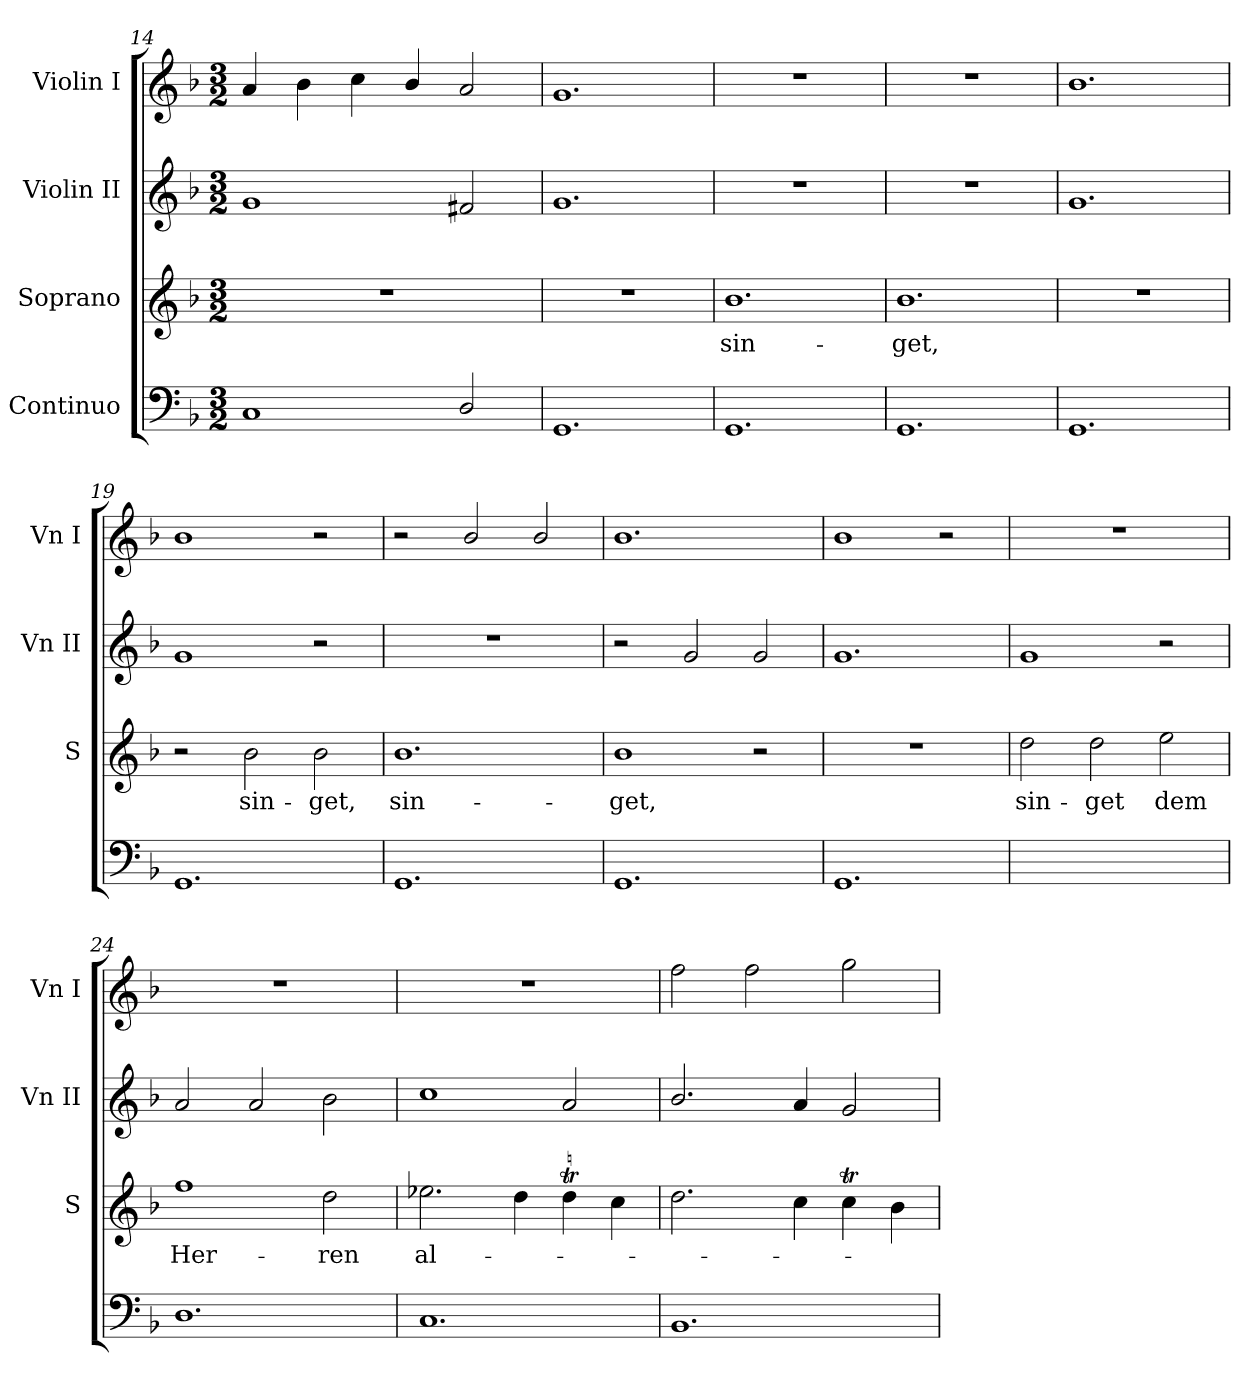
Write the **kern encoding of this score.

**kern	**text	**kern	**text	**kern	**kern
*part4	*part4	*part3	*part3	*part2	*part1
*staff4	*staff4	*staff3	*staff3	*staff2	*staff1
*I"Continuo	*	*I"Soprano	*	*I"Violin II	*I"Violin I
*	*	*I'S	*	*I'Vn II	*I'Vn I
*clefF4	*	*clefG2	*	*clefG2	*clefG2
*k[b-]	*	*k[b-]	*	*k[b-]	*k[b-]
*F:	*	*F:	*	*F:	*F:
*M3/2	*	*M3/2	*	*M3/2	*M3/2
=14	=14	=14	=14	=14	=14
!	!	!LO:N:vis=1	!	!	!
1C	.	1.r	.	1g	4a
.	.	.	.	.	4b-
.	.	.	.	.	4cc
.	.	.	.	.	4b-/
2D/	.	.	.	2f#X	2a
=15	=15	=15	=15	=15	=15
!	!	!LO:N:vis=1	!	!	!
1.GG	.	1.r	.	1.g	1.g
=16	=16	=16	=16	=16	=16
!	!	!	!LO:LY:b	!LO:N:vis=1	!LO:N:vis=1
1.GG	.	1.b-	sin-	1.r	1.r
=17	=17	=17	=17	=17	=17
!	!	!	!LO:LY:b	!LO:N:vis=1	!LO:N:vis=1
1.GG	.	1.b-	-get,	1.r	1.r
=18	=18	=18	=18	=18	=18
!	!	!LO:N:vis=1	!	!	!
1.GG	.	1.r	.	1.g	1.b-
=19	=19	=19	=19	=19	=19
1.GG	.	2r	.	1g	1b-
!	!	!	!LO:LY:b	!	!
.	.	2b-	sin-	.	.
!	!	!	!LO:LY:b	!	!
.	.	2b-	-get,	2r	2r
=20	=20	=20	=20	=20	=20
!	!	!	!LO:LY:b	!LO:N:vis=1	!
1.GG	.	1.b-	sin-	1.r	2r
.	.	.	.	.	2b-/
.	.	.	.	.	2b-/
=21	=21	=21	=21	=21	=21
!	!	!	!LO:LY:b	!	!
1.GG	.	1b-	-get,	2r	1.b-
.	.	.	.	2g	.
.	.	2r	.	2g	.
=22	=22	=22	=22	=22	=22
!	!	!LO:N:vis=1	!	!	!
1.GG	.	1.r	.	1.g	1b-
.	.	.	.	.	2r
=23	=23	=23	=23	=23	=23
!	!LO:LY:b	!	!LO:LY:b	!	!LO:N:vis=1
[1GGyy	5	2dd	sin-	1g	1.r
!	!	!	!LO:LY:b	!	!
.	.	2dd	-get	.	.
!	!LO:LY:b	!	!LO:LY:b	!	!
2GGyy]	6	2ee	dem	2r	.
!!LO:LB:g=z
=24	=24	=24	=24	=24	=24
!	!	!	!LO:LY:b	!	!LO:N:vis=1
1.D	.	1ff	Her-	2a	1.r
.	.	.	.	2a	.
!	!	!	!LO:LY:b	!	!
.	.	2dd	-ren	2b-	.
=25	=25	=25	=25	=25	=25
!	!	!	!LO:LY:b	!	!LO:N:vis=1
1.C	.	2.ee-X	al-	1cc	1.r
.	.	4dd	.	.	.
.	.	4ddT	.	2a	.
.	.	4cc	.	.	.
=26	=26	=26	=26	=26	=26
1.BB-	.	2.dd	.	2.b-/	2ff
.	.	.	.	.	2ff
.	.	4cc	.	4a	.
.	.	4ccT	.	2g	2gg
.	.	4b-	.	.	.
=	=	=	=	=	=
*-	*-	*-	*-	*-	*-
